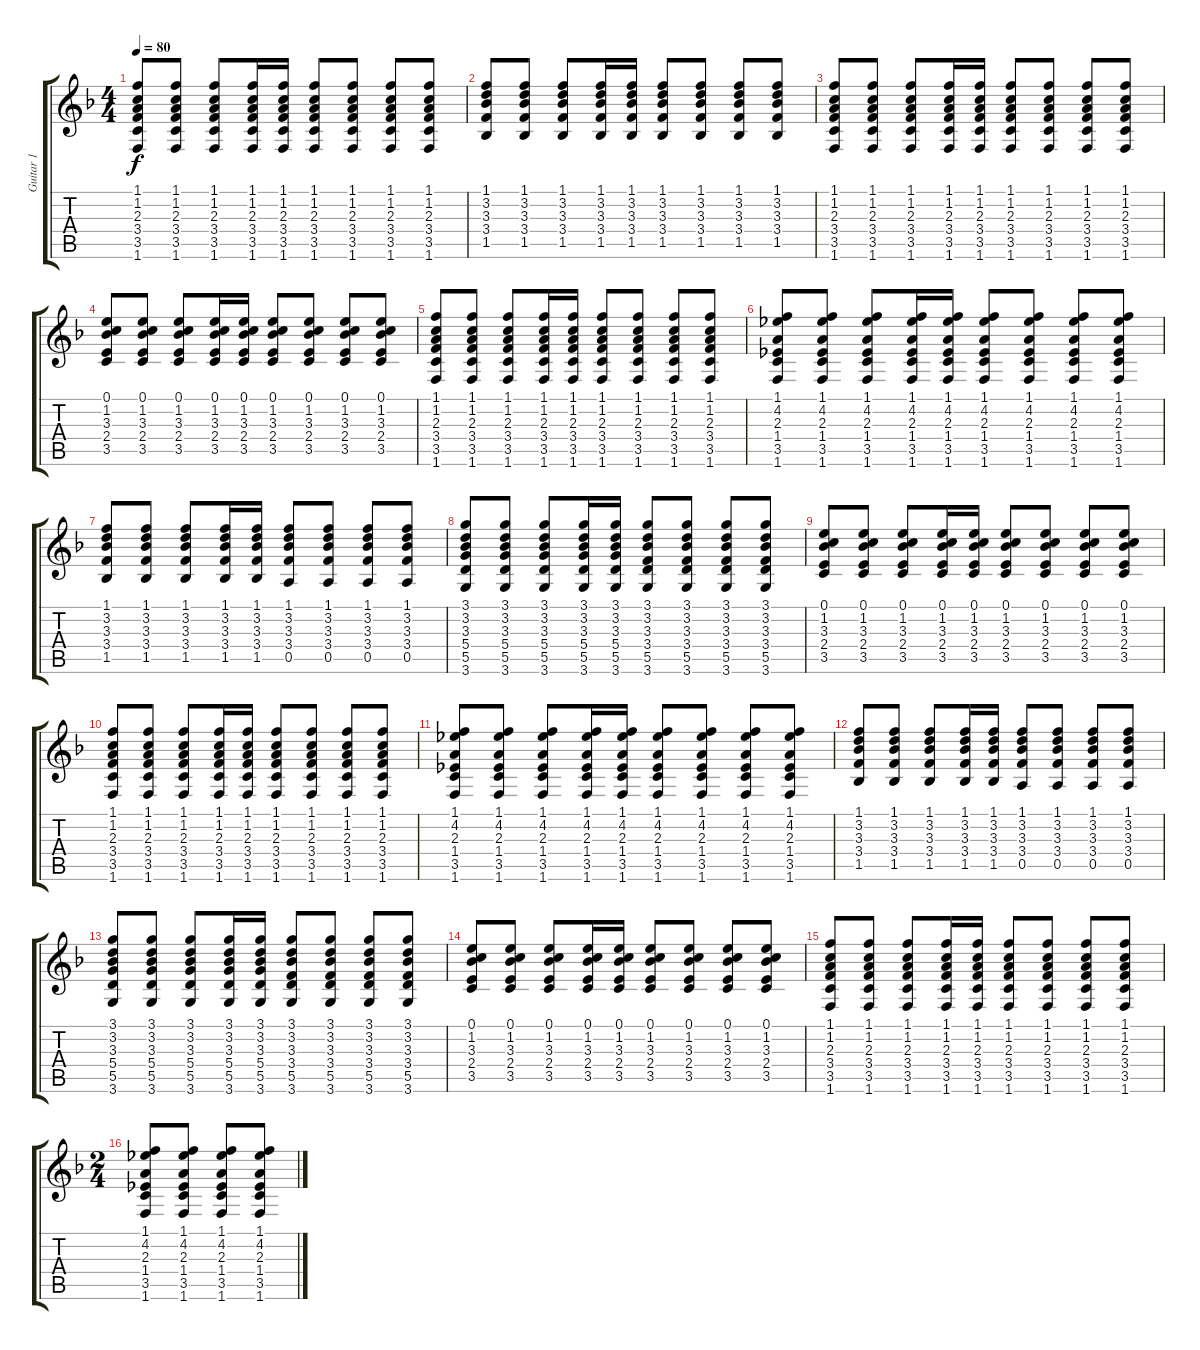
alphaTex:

\track ("Guitar 1" "Guitar 1") {instrument electricguitarclean}
\staff {score tabs}
\tuning (E4 B3 G3 D3 A2 E2) {hide}
\ts (4 4)
\tempo 80
\clef g2
\ks f
(1.1 1.2 2.3 3.4 3.5 1.6).8{dy f} (1.1 1.2 2.3 3.4 3.5 1.6).8 (1.1 1.2 2.3 3.4 3.5 1.6).8 (1.1 1.2 2.3 3.4 3.5 1.6).16 (1.1 1.2 2.3 3.4 3.5 1.6).16 (1.1 1.2 2.3 3.4 3.5 1.6).8 (1.1 1.2 2.3 3.4 3.5 1.6).8 (1.1 1.2 2.3 3.4 3.5 1.6).8 (1.1 1.2 2.3 3.4 3.5 1.6).8 |
(1.1 3.2 3.3 3.4 1.5).8 (1.1 3.2 3.3 3.4 1.5).8 (1.1 3.2 3.3 3.4 1.5).8 (1.1 3.2 3.3 3.4 1.5).16 (1.1 3.2 3.3 3.4 1.5).16 (1.1 3.2 3.3 3.4 1.5).8 (1.1 3.2 3.3 3.4 1.5).8 (1.1 3.2 3.3 3.4 1.5).8 (1.1 3.2 3.3 3.4 1.5).8 |
(1.1 1.2 2.3 3.4 3.5 1.6).8 (1.1 1.2 2.3 3.4 3.5 1.6).8 (1.1 1.2 2.3 3.4 3.5 1.6).8 (1.1 1.2 2.3 3.4 3.5 1.6).16 (1.1 1.2 2.3 3.4 3.5 1.6).16 (1.1 1.2 2.3 3.4 3.5 1.6).8 (1.1 1.2 2.3 3.4 3.5 1.6).8 (1.1 1.2 2.3 3.4 3.5 1.6).8 (1.1 1.2 2.3 3.4 3.5 1.6).8 |
(0.1 1.2 3.3 2.4 3.5).8 (0.1 1.2 3.3 2.4 3.5).8 (0.1 1.2 3.3 2.4 3.5).8 (0.1 1.2 3.3 2.4 3.5).16 (0.1 1.2 3.3 2.4 3.5).16 (0.1 1.2 3.3 2.4 3.5).8 (0.1 1.2 3.3 2.4 3.5).8 (0.1 1.2 3.3 2.4 3.5).8 (0.1 1.2 3.3 2.4 3.5).8 |
(1.1 1.2 2.3 3.4 3.5 1.6).8 (1.1 1.2 2.3 3.4 3.5 1.6).8 (1.1 1.2 2.3 3.4 3.5 1.6).8 (1.1 1.2 2.3 3.4 3.5 1.6).16 (1.1 1.2 2.3 3.4 3.5 1.6).16 (1.1 1.2 2.3 3.4 3.5 1.6).8 (1.1 1.2 2.3 3.4 3.5 1.6).8 (1.1 1.2 2.3 3.4 3.5 1.6).8 (1.1 1.2 2.3 3.4 3.5 1.6).8 |
(1.1 4.2 2.3 1.4 3.5 1.6).8 (1.1 4.2 2.3 1.4 3.5 1.6).8 (1.1 4.2 2.3 1.4 3.5 1.6).8 (1.1 4.2 2.3 1.4 3.5 1.6).16 (1.1 4.2 2.3 1.4 3.5 1.6).16 (1.1 4.2 2.3 1.4 3.5 1.6).8 (1.1 4.2 2.3 1.4 3.5 1.6).8 (1.1 4.2 2.3 1.4 3.5 1.6).8 (1.1 4.2 2.3 1.4 3.5 1.6).8 |
(1.1 3.2 3.3 3.4 1.5).8 (1.1 3.2 3.3 3.4 1.5).8 (1.1 3.2 3.3 3.4 1.5).8 (1.1 3.2 3.3 3.4 1.5).16 (1.1 3.2 3.3 3.4 1.5).16 (1.1 3.2 3.3 3.4 0.5).8 (1.1 3.2 3.3 3.4 0.5).8 (1.1 3.2 3.3 3.4 0.5).8 (1.1 3.2 3.3 3.4 0.5).8 |
(3.1 3.2 3.3 5.4 5.5 3.6).8 (3.1 3.2 3.3 5.4 5.5 3.6).8 (3.1 3.2 3.3 5.4 5.5 3.6).8 (3.1 3.2 3.3 5.4 5.5 3.6).16 (3.1 3.2 3.3 5.4 5.5 3.6).16 (3.1 3.2 3.3 3.4 5.5 3.6).8 (3.1 3.2 3.3 3.4 5.5 3.6).8 (3.1 3.2 3.3 3.4 5.5 3.6).8 (3.1 3.2 3.3 3.4 5.5 3.6).8 |
(0.1 1.2 3.3 2.4 3.5).8 (0.1 1.2 3.3 2.4 3.5).8 (0.1 1.2 3.3 2.4 3.5).8 (0.1 1.2 3.3 2.4 3.5).16 (0.1 1.2 3.3 2.4 3.5).16 (0.1 1.2 3.3 2.4 3.5).8 (0.1 1.2 3.3 2.4 3.5).8 (0.1 1.2 3.3 2.4 3.5).8 (0.1 1.2 3.3 2.4 3.5).8 |
(1.1 1.2 2.3 3.4 3.5 1.6).8 (1.1 1.2 2.3 3.4 3.5 1.6).8 (1.1 1.2 2.3 3.4 3.5 1.6).8 (1.1 1.2 2.3 3.4 3.5 1.6).16 (1.1 1.2 2.3 3.4 3.5 1.6).16 (1.1 1.2 2.3 3.4 3.5 1.6).8 (1.1 1.2 2.3 3.4 3.5 1.6).8 (1.1 1.2 2.3 3.4 3.5 1.6).8 (1.1 1.2 2.3 3.4 3.5 1.6).8 |
(1.1 4.2 2.3 1.4 3.5 1.6).8 (1.1 4.2 2.3 1.4 3.5 1.6).8 (1.1 4.2 2.3 1.4 3.5 1.6).8 (1.1 4.2 2.3 1.4 3.5 1.6).16 (1.1 4.2 2.3 1.4 3.5 1.6).16 (1.1 4.2 2.3 1.4 3.5 1.6).8 (1.1 4.2 2.3 1.4 3.5 1.6).8 (1.1 4.2 2.3 1.4 3.5 1.6).8 (1.1 4.2 2.3 1.4 3.5 1.6).8 |
(1.1 3.2 3.3 3.4 1.5).8 (1.1 3.2 3.3 3.4 1.5).8 (1.1 3.2 3.3 3.4 1.5).8 (1.1 3.2 3.3 3.4 1.5).16 (1.1 3.2 3.3 3.4 1.5).16 (1.1 3.2 3.3 3.4 0.5).8 (1.1 3.2 3.3 3.4 0.5).8 (1.1 3.2 3.3 3.4 0.5).8 (1.1 3.2 3.3 3.4 0.5).8 |
(3.1 3.2 3.3 5.4 5.5 3.6).8 (3.1 3.2 3.3 5.4 5.5 3.6).8 (3.1 3.2 3.3 5.4 5.5 3.6).8 (3.1 3.2 3.3 5.4 5.5 3.6).16 (3.1 3.2 3.3 5.4 5.5 3.6).16 (3.1 3.2 3.3 3.4 5.5 3.6).8 (3.1 3.2 3.3 3.4 5.5 3.6).8 (3.1 3.2 3.3 3.4 5.5 3.6).8 (3.1 3.2 3.3 3.4 5.5 3.6).8 |
(0.1 1.2 3.3 2.4 3.5).8 (0.1 1.2 3.3 2.4 3.5).8 (0.1 1.2 3.3 2.4 3.5).8 (0.1 1.2 3.3 2.4 3.5).16 (0.1 1.2 3.3 2.4 3.5).16 (0.1 1.2 3.3 2.4 3.5).8 (0.1 1.2 3.3 2.4 3.5).8 (0.1 1.2 3.3 2.4 3.5).8 (0.1 1.2 3.3 2.4 3.5).8 |
(1.1 1.2 2.3 3.4 3.5 1.6).8 (1.1 1.2 2.3 3.4 3.5 1.6).8 (1.1 1.2 2.3 3.4 3.5 1.6).8 (1.1 1.2 2.3 3.4 3.5 1.6).16 (1.1 1.2 2.3 3.4 3.5 1.6).16 (1.1 1.2 2.3 3.4 3.5 1.6).8 (1.1 1.2 2.3 3.4 3.5 1.6).8 (1.1 1.2 2.3 3.4 3.5 1.6).8 (1.1 1.2 2.3 3.4 3.5 1.6).8 |
\ts (2 4)
(1.1 4.2 2.3 1.4 3.5 1.6).8 (1.1 4.2 2.3 1.4 3.5 1.6).8 (1.1 4.2 2.3 1.4 3.5 1.6).8 (1.1 4.2 2.3 1.4 3.5 1.6).8
